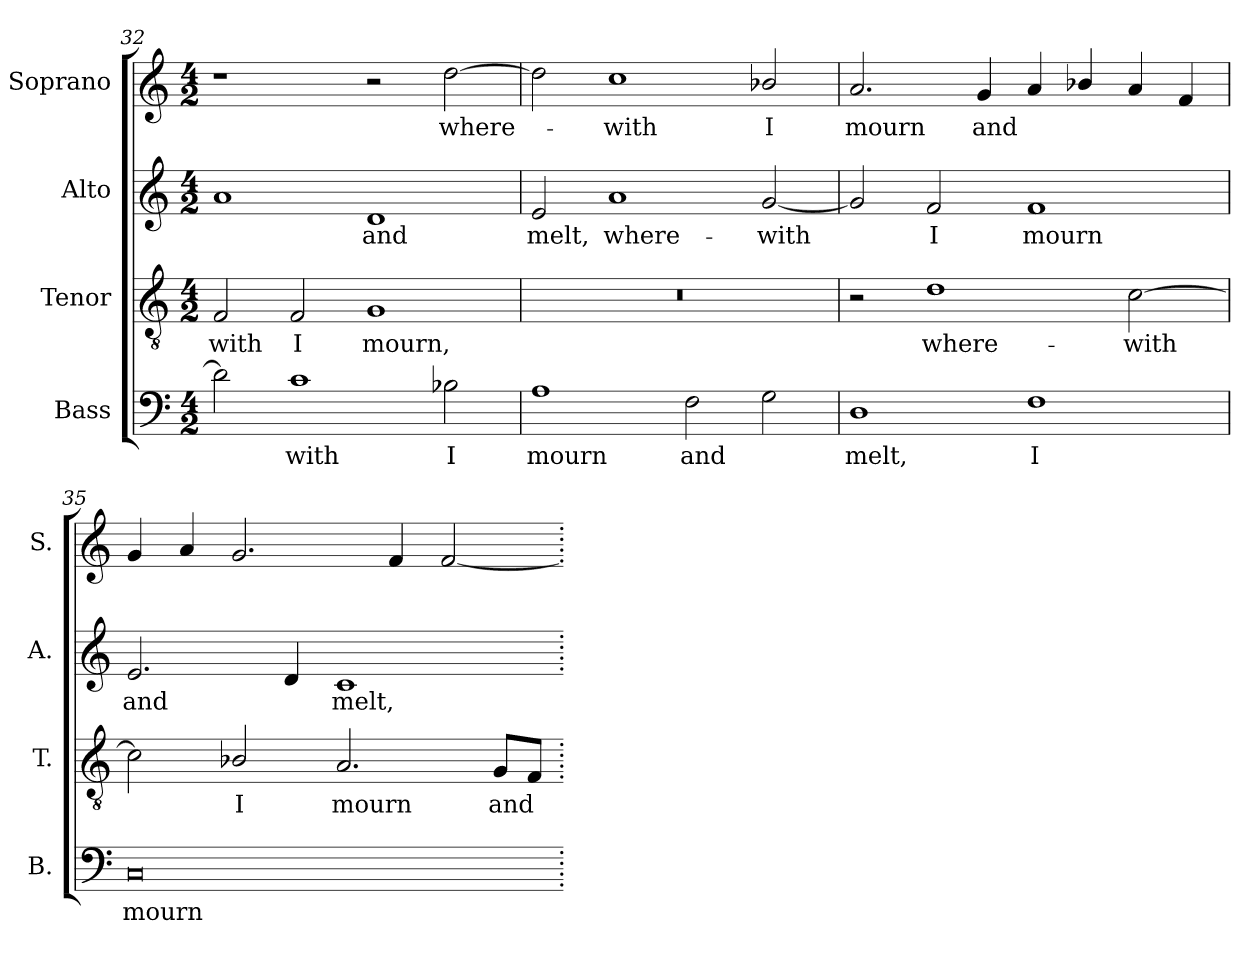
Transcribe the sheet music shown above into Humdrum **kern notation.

**kern	**text	**kern	**text	**kern	**text	**kern	**text
*part4	*part4	*part3	*part3	*part2	*part2	*part1	*part1
*staff4	*staff4	*staff3	*staff3	*staff2	*staff2	*staff1	*staff1
*I"Bass	*	*I"Tenor	*	*I"Alto	*	*I"Soprano	*
*I'B.	*	*I'T.	*	*I'A.	*	*I'S.	*
!!LO:LB:g=z
*clefF4	*	*clefGv2	*	*clefG2	*	*clefG2	*
*	*	*ITrd7c12	*	*	*	*	*
*k[]	*	*k[]	*	*k[]	*	*k[]	*
*C:	*	*C:	*	*C:	*	*C:	*
*M4/2	*	*M4/2	*	*M4/2	*	*M4/2	*
=32	=32	=32	=32	=32	=32	=32	=32
!	!	!	!LO:LY:b:color=#000000	!	!	!	!
2di\]	.	2FFi/	-with	1ai	.	1r	.
!	!LO:LY:b:color=#000000	!	!	!	!	!	!
!	!	!	!LO:LY:b:color=#000000	!	!	!	!
1ci	-with	2FFi/	I	.	.	.	.
!	!	!	!LO:LY:b:color=#000000	!	!	!	!
!	!	!	!	!	!LO:LY:b:color=#000000	!	!
.	.	1GGi	mourn,	1di	and	2r	.
!	!LO:LY:b:color=#000000	!	!	!	!	!	!
!	!	!	!	!	!	!	!LO:LY:b:color=#000000
2B-Xi\	I	.	.	.	.	[2ddi\	where-
=33	=33	=33	=33	=33	=33	=33	=33
!	!LO:LY:b:color=#000000	!LO:N:vis=1	!	!	!	!	!
!	!	!	!	!	!LO:LY:b:color=#000000	!	!
1Ai	mourn	0r	.	2ei/	melt,	2ddi\]	.
!	!	!	!	!	!LO:LY:b:color=#000000	!	!
!	!	!	!	!	!	!	!LO:LY:b:color=#000000
.	.	.	.	1ai	where-	1cci	-with
!	!LO:LY:b:color=#000000	!	!	!	!	!	!
2Fi\	and	.	.	.	.	.	.
!	!	!	!	!	!LO:LY:b:color=#000000	!	!
!	!	!	!	!	!	!	!LO:LY:b:color=#000000
2Gi\	.	.	.	[2gi/	-with	2b-Xi/	I
=34	=34	=34	=34	=34	=34	=34	=34
!	!LO:LY:b:color=#000000	!	!	!	!	!	!
!	!	!	!	!	!	!	!LO:LY:b:color=#000000
1Di	melt,	2r	.	2gi/]	.	2.ai/	mourn
!	!	!	!LO:LY:b:color=#000000	!	!	!	!
!	!	!	!	!	!LO:LY:b:color=#000000	!	!
.	.	1Di	where-	2fi/	I	.	.
!	!	!	!	!	!	!	!LO:LY:b:color=#000000
.	.	.	.	.	.	4gi/	and
!	!LO:LY:b:color=#000000	!	!	!	!	!	!
!	!	!	!	!	!LO:LY:b:color=#000000	!	!
1Fi	I	.	.	1fi	mourn	4ai/	.
.	.	.	.	.	.	4b-Xi/	.
!	!	!	!LO:LY:b:color=#000000	!	!	!	!
.	.	[2Ci\	-with	.	.	4ai/	.
.	.	.	.	.	.	4fi/	.
=35	=35	=35	=35	=35	=35	=35	=35
!	!LO:LY:b:color=#000000	!	!	!	!	!	!
!	!	!	!	!	!LO:LY:b:color=#000000	!	!
0Ci	mourn	2Ci\]	.	2.ei/	and	4gi/	.
.	.	.	.	.	.	4ai/	.
!	!	!	!LO:LY:b:color=#000000	!	!	!	!
.	.	2BB-Xi/	I	.	.	2.gi/	.
.	.	.	.	4di/	.	.	.
!	!	!	!LO:LY:b:color=#000000	!	!	!	!
!	!	!	!	!	!LO:LY:b:color=#000000	!	!
.	.	2.AAi/	mourn	1ci	melt,	.	.
.	.	.	.	.	.	4fi/	.
.	.	.	.	.	.	[2fi/	.
!	!	!	!LO:LY:b:color=#000000	!	!	!	!
.	.	8GGi/L	and	.	.	.	.
.	.	8FFi/J	.	.	.	.	.
=.	=.	=.	=.	=.	=.	=.	=.
*-	*-	*-	*-	*-	*-	*-	*-
